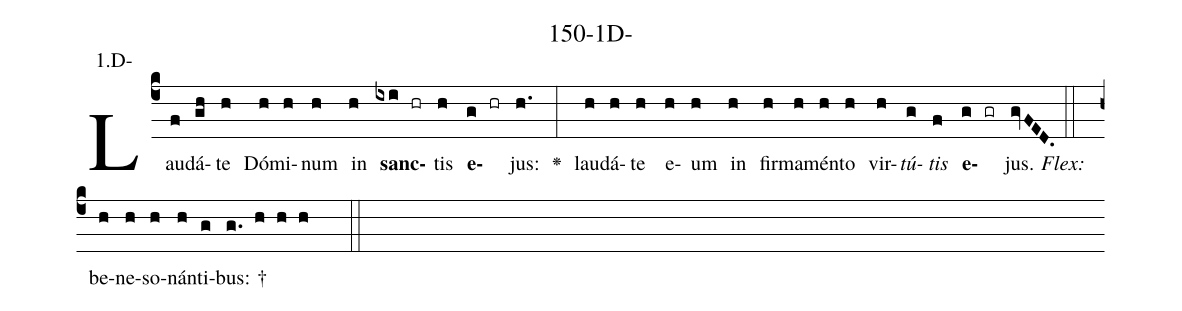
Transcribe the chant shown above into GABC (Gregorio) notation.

name: 150-1D-;
annotation: 1.D-;
%%
(c4)Lau(f)dá(gh)te(h) Dó(h)mi(h)num(h) in(h) <b>sanc</b>(ixi hr)tis(h) <b>e</b>(g hr)jus:(h.) <v>\greheightstar</v>(:) lau(h)dá(h)te(h) e(h)um(h) in(h) fir(h)ma(h)mén(h)to(h) vir(h)<i>tú</i>(g)<i>tis</i>(f) <b>e</b>(g gr)jus.(gvFED.) (::)
<i>Flex:</i>()  be(h)ne(h)so(h)nán(h)ti(g)bus: †(g. h h h  ::)

%E(h) u(h) o(g) u(f) a(g) e.(gvFED.) (::)
